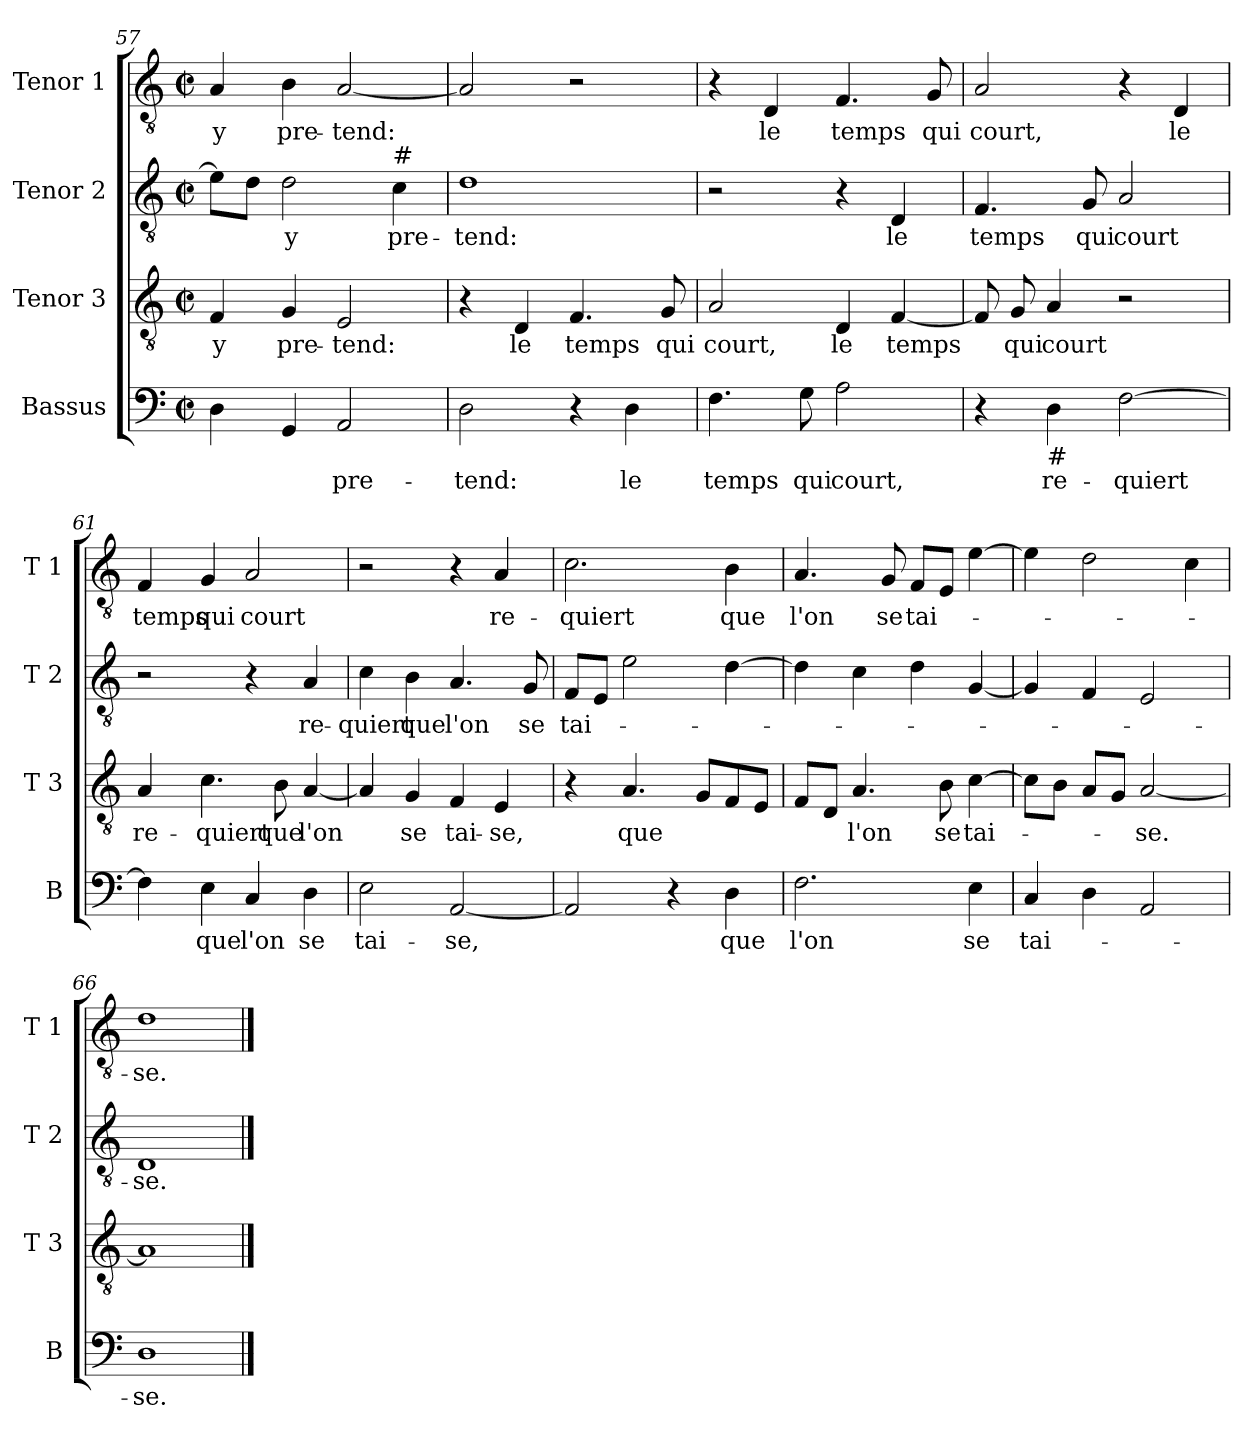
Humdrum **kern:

**kern	**text	**kern	**text	**kern	**text	**kern	**text
*part4	*part4	*part3	*part3	*part2	*part2	*part1	*part1
*staff4	*staff4	*staff3	*staff3	*staff2	*staff2	*staff1	*staff1
*I"Bassus	*	*I"Tenor 3	*	*I"Tenor 2	*	*I"Tenor 1	*
*I'B	*	*I'T 3	*	*I'T 2	*	*I'T 1	*
*clefF4	*	*clefGv2	*	*clefGv2	*	*clefGv2	*
*k[]	*	*k[]	*	*k[]	*	*k[]	*
*C:	*	*C:	*	*C:	*	*C:	*
*M2/2	*	*M2/2	*	*M2/2	*	*M2/2	*
*met(c|)	*	*met(c|)	*	*met(c|)	*	*met(c|)	*
=57	=57	=57	=57	=57	=57	=57	=57
4D\	.	4F/	y	8e\L]	.	4A/	y
.	.	.	.	8d\J	.	.	.
4GG/	.	4G/	pre-	2d\	y	4B\	pre-
2AA/	pre-	2E/	-tend:	.	.	[2A/	-tend:
!	!	!	!	!LO:TX:a:t=#	!	!	!
.	.	.	.	4c\	pre-	.	.
=58	=58	=58	=58	=58	=58	=58	=58
2D\	-tend:	4r	.	1d	-tend:	2A/]	.
.	.	4D/	le	.	.	.	.
4r	.	4.F/	temps	.	.	2r	.
4D\	le	.	.	.	.	.	.
.	.	8G/	qui	.	.	.	.
=59	=59	=59	=59	=59	=59	=59	=59
4.F\	temps	2A/	court,	2r	.	4r	.
.	.	.	.	.	.	4D/	le
8G\	qui	.	.	.	.	.	.
2A\	court,	4D/	le	4r	.	4.F/	temps
.	.	[4F/	temps	4D/	le	.	.
.	.	.	.	.	.	8G/	qui
=60	=60	=60	=60	=60	=60	=60	=60
4r	.	8F/]	.	4.F/	temps	2A/	court,
.	.	8G/	qui	.	.	.	.
!LO:TX:b:t=#	!	!	!	!	!	!	!
4D\	re-	4A/	court	.	.	.	.
.	.	.	.	8G/	qui	.	.
[2F\	-quiert	2r	.	2A/	court	4r	.
.	.	.	.	.	.	4D/	le
!!LO:LB:g=z
=61	=61	=61	=61	=61	=61	=61	=61
4F\]	.	4A/	re-	2r	.	4F/	temps
4E\	que	4.c\	-quiert	.	.	4G/	qui
4C/	l'on	.	.	4r	.	2A/	court
.	.	8B\	que	.	.	.	.
4D\	se	[4A/	l'on	4A/	re-	.	.
=62	=62	=62	=62	=62	=62	=62	=62
2E\	tai-	4A/]	.	4c\	-quiert	2r	.
.	.	4G/	se	4B\	que	.	.
[2AA/	-se,	4F/	tai-	4.A/	l'on	4r	.
.	.	4E/	-se,	.	.	4A/	re-
.	.	.	.	8G/	se	.	.
=63	=63	=63	=63	=63	=63	=63	=63
2AA/]	.	4r	.	8F/L	tai-	2.c\	-quiert
.	.	.	.	8E/J	.	.	.
.	.	4.A/	que	2e\	.	.	.
4r	.	.	.	.	.	.	.
.	.	8G/L	.	.	.	.	.
4D\	que	8F/	.	[4d\	.	4B\	que
.	.	8E/J	.	.	.	.	.
=64	=64	=64	=64	=64	=64	=64	=64
2.F\	l'on	8F/L	.	4d\]	.	4.A/	l'on
.	.	8D/J	.	.	.	.	.
.	.	4.A/	l'on	4c\	.	.	.
.	.	.	.	.	.	8G/	se
.	.	.	.	4d\	.	8F/L	tai-
.	.	8B\	se	.	.	8E/J	.
4E\	se	[4c\	tai-	[4G/	.	[4e\	.
=65	=65	=65	=65	=65	=65	=65	=65
4C/	tai-	8c\L]	.	4G/]	.	4e\]	.
.	.	8B\J	.	.	.	.	.
4D\	.	8A/L	.	4F/	.	2d\	.
.	.	8G/J	.	.	.	.	.
2AA/	.	[2A/	-se.	2E/	.	.	.
.	.	.	.	.	.	4c\	.
=66	=66	=66	=66	=66	=66	=66	=66
1D	-se.	1A]	.	1D	-se.	1d	-se.
==	==	==	==	==	==	==	==
*-	*-	*-	*-	*-	*-	*-	*-
